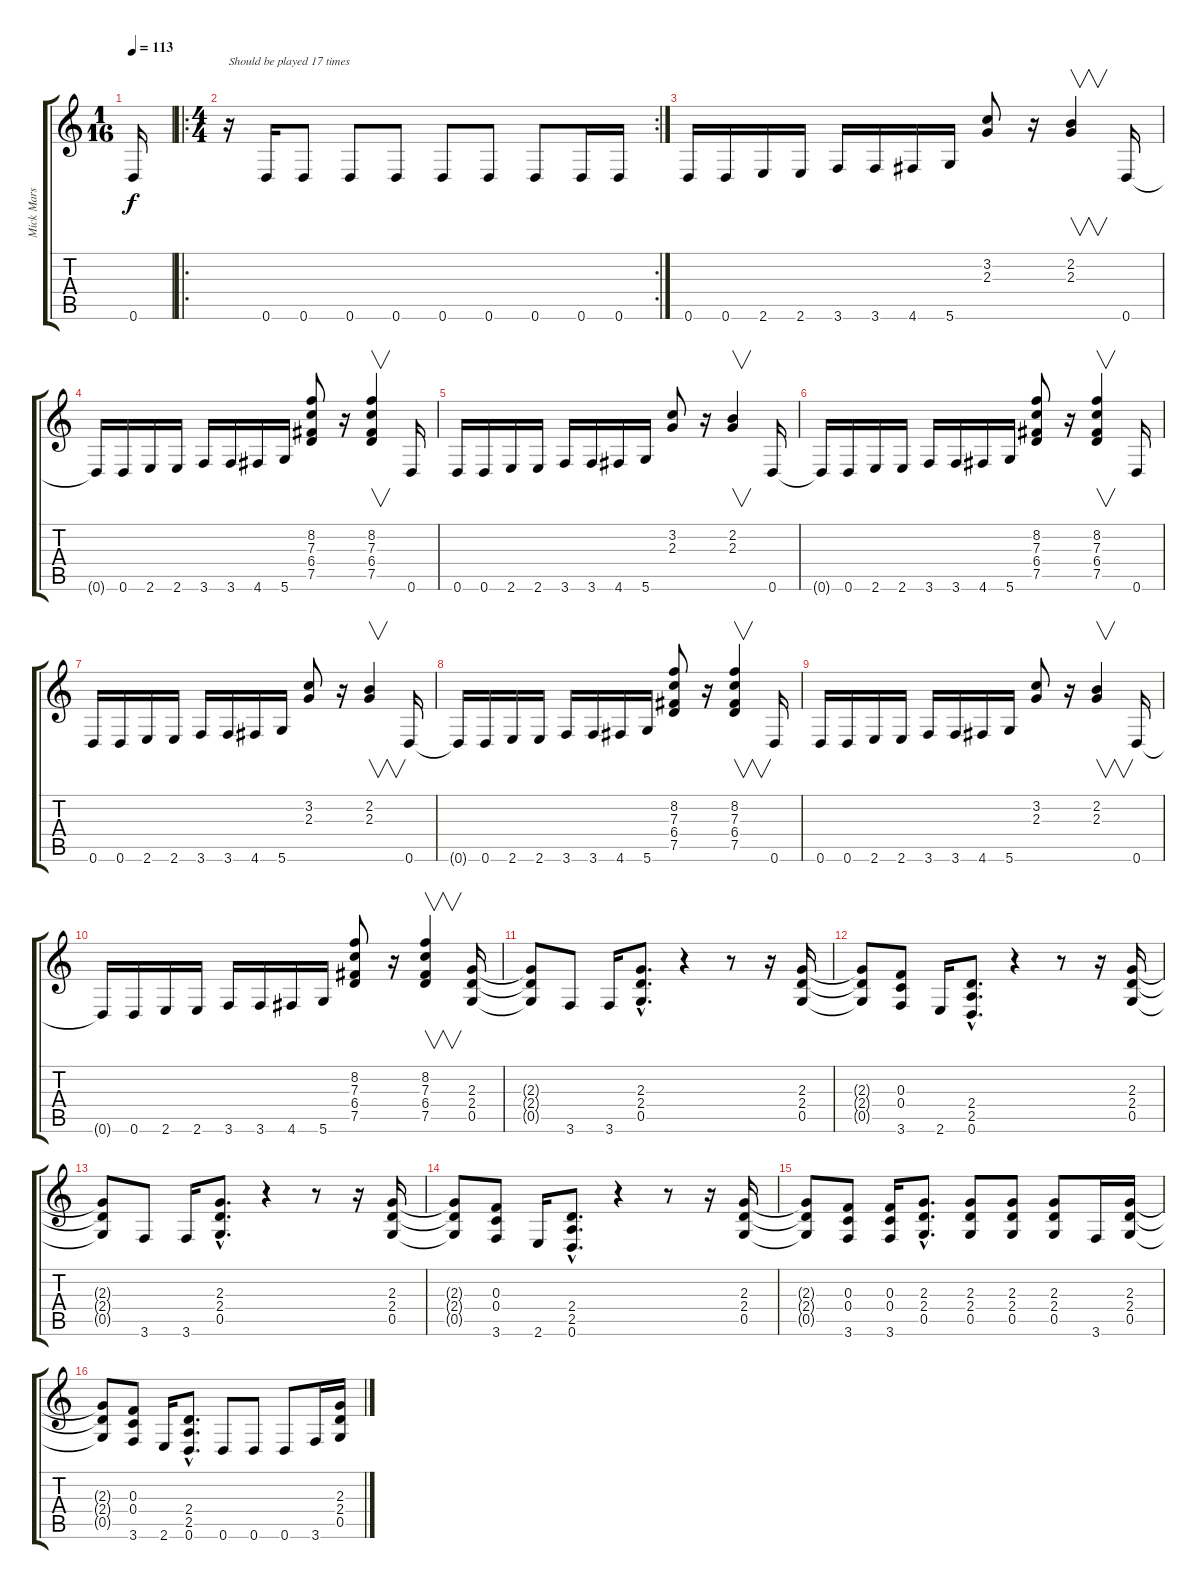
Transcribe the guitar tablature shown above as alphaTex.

\track ("Mick Mars" "Mick Mars") {instrument overdrivenguitar}
\staff {score tabs}
\tuning (D4 A3 F3 C3 G2 D2) {hide}
\ts (1 16)
\tempo 113
\clef g2
\ks c
0.6.16{dy f instrument overdrivenguitar} |
\ro
\rc 2
\ts (4 4)
r.16{txt "Should be played 17 times"} 0.6.16 0.6.8 0.6.8 0.6.8 0.6.8 0.6.8 0.6.8 0.6.16 0.6.16 |
0.6.16 0.6.16 2.6.16 2.6.16 3.6.16 3.6.16 4.6.16 5.6.16 (3.2 2.3).8 r.16 (2.2 2.3).4{v} 0.6.16 |
0.6{t}.16 0.6.16 2.6.16 2.6.16 3.6.16 3.6.16 4.6.16 5.6.16 (8.2 7.3 6.4 7.5).8 r.16 (8.2 7.3 6.4 7.5).4{v} 0.6.16 |
0.6.16 0.6.16 2.6.16 2.6.16 3.6.16 3.6.16 4.6.16 5.6.16 (3.2 2.3).8 r.16 (2.2 2.3).4{v} 0.6.16 |
0.6{t}.16 0.6.16 2.6.16 2.6.16 3.6.16 3.6.16 4.6.16 5.6.16 (8.2 7.3 6.4 7.5).8 r.16 (8.2 7.3 6.4 7.5).4{v} 0.6.16 |
0.6.16 0.6.16 2.6.16 2.6.16 3.6.16 3.6.16 4.6.16 5.6.16 (3.2 2.3).8 r.16 (2.2 2.3).4{v} 0.6.16 |
0.6{t}.16 0.6.16 2.6.16 2.6.16 3.6.16 3.6.16 4.6.16 5.6.16 (8.2 7.3 6.4 7.5).8 r.16 (8.2 7.3 6.4 7.5).4{v} 0.6.16 |
0.6.16 0.6.16 2.6.16 2.6.16 3.6.16 3.6.16 4.6.16 5.6.16 (3.2 2.3).8 r.16 (2.2 2.3).4{v} 0.6.16 |
0.6{t}.16 0.6.16 2.6.16 2.6.16 3.6.16 3.6.16 4.6.16 5.6.16 (8.2 7.3 6.4 7.5).8 r.16 (8.2 7.3 6.4 7.5).4{v} (2.3 2.4 0.5).16 |
(2.3{t} 2.4{t} 0.5{t}).8 3.6.8 3.6.16 (2.3{hac} 2.4{hac} 0.5{hac}).8{d} r.4 r.8 r.16 (2.3 2.4 0.5).16 |
(2.3{t} 2.4{t} 0.5{t}).8 (0.3 0.4 3.6).8 2.6.16 (2.4{hac} 2.5{hac} 0.6{hac}).8{d} r.4 r.8 r.16 (2.3 2.4 0.5).16 |
(2.3{t} 2.4{t} 0.5{t}).8 3.6.8 3.6.16 (2.3{hac} 2.4{hac} 0.5{hac}).8{d} r.4 r.8 r.16 (2.3 2.4 0.5).16 |
(2.3{t} 2.4{t} 0.5{t}).8 (0.3 0.4 3.6).8 2.6.16 (2.4{hac} 2.5{hac} 0.6{hac}).8{d} r.4 r.8 r.16 (2.3 2.4 0.5).16 |
(2.3{t} 2.4{t} 0.5{t}).8 (0.3 0.4 3.6).8 (0.3 0.4 3.6).16 (2.3{hac} 2.4{hac} 0.5{hac}).8{d} (2.3 2.4 0.5).8 (2.3 2.4 0.5).8 (2.3 2.4 0.5).8 3.6.16 (2.3 2.4 0.5).16 |
(2.3{t} 2.4{t} 0.5{t}).8 (0.3 0.4 3.6).8 2.6.16 (2.4{hac} 2.5{hac} 0.6{hac}).8{d} 0.6.8 0.6.8 0.6.8 3.6.16 (2.3 2.4 0.5).16
